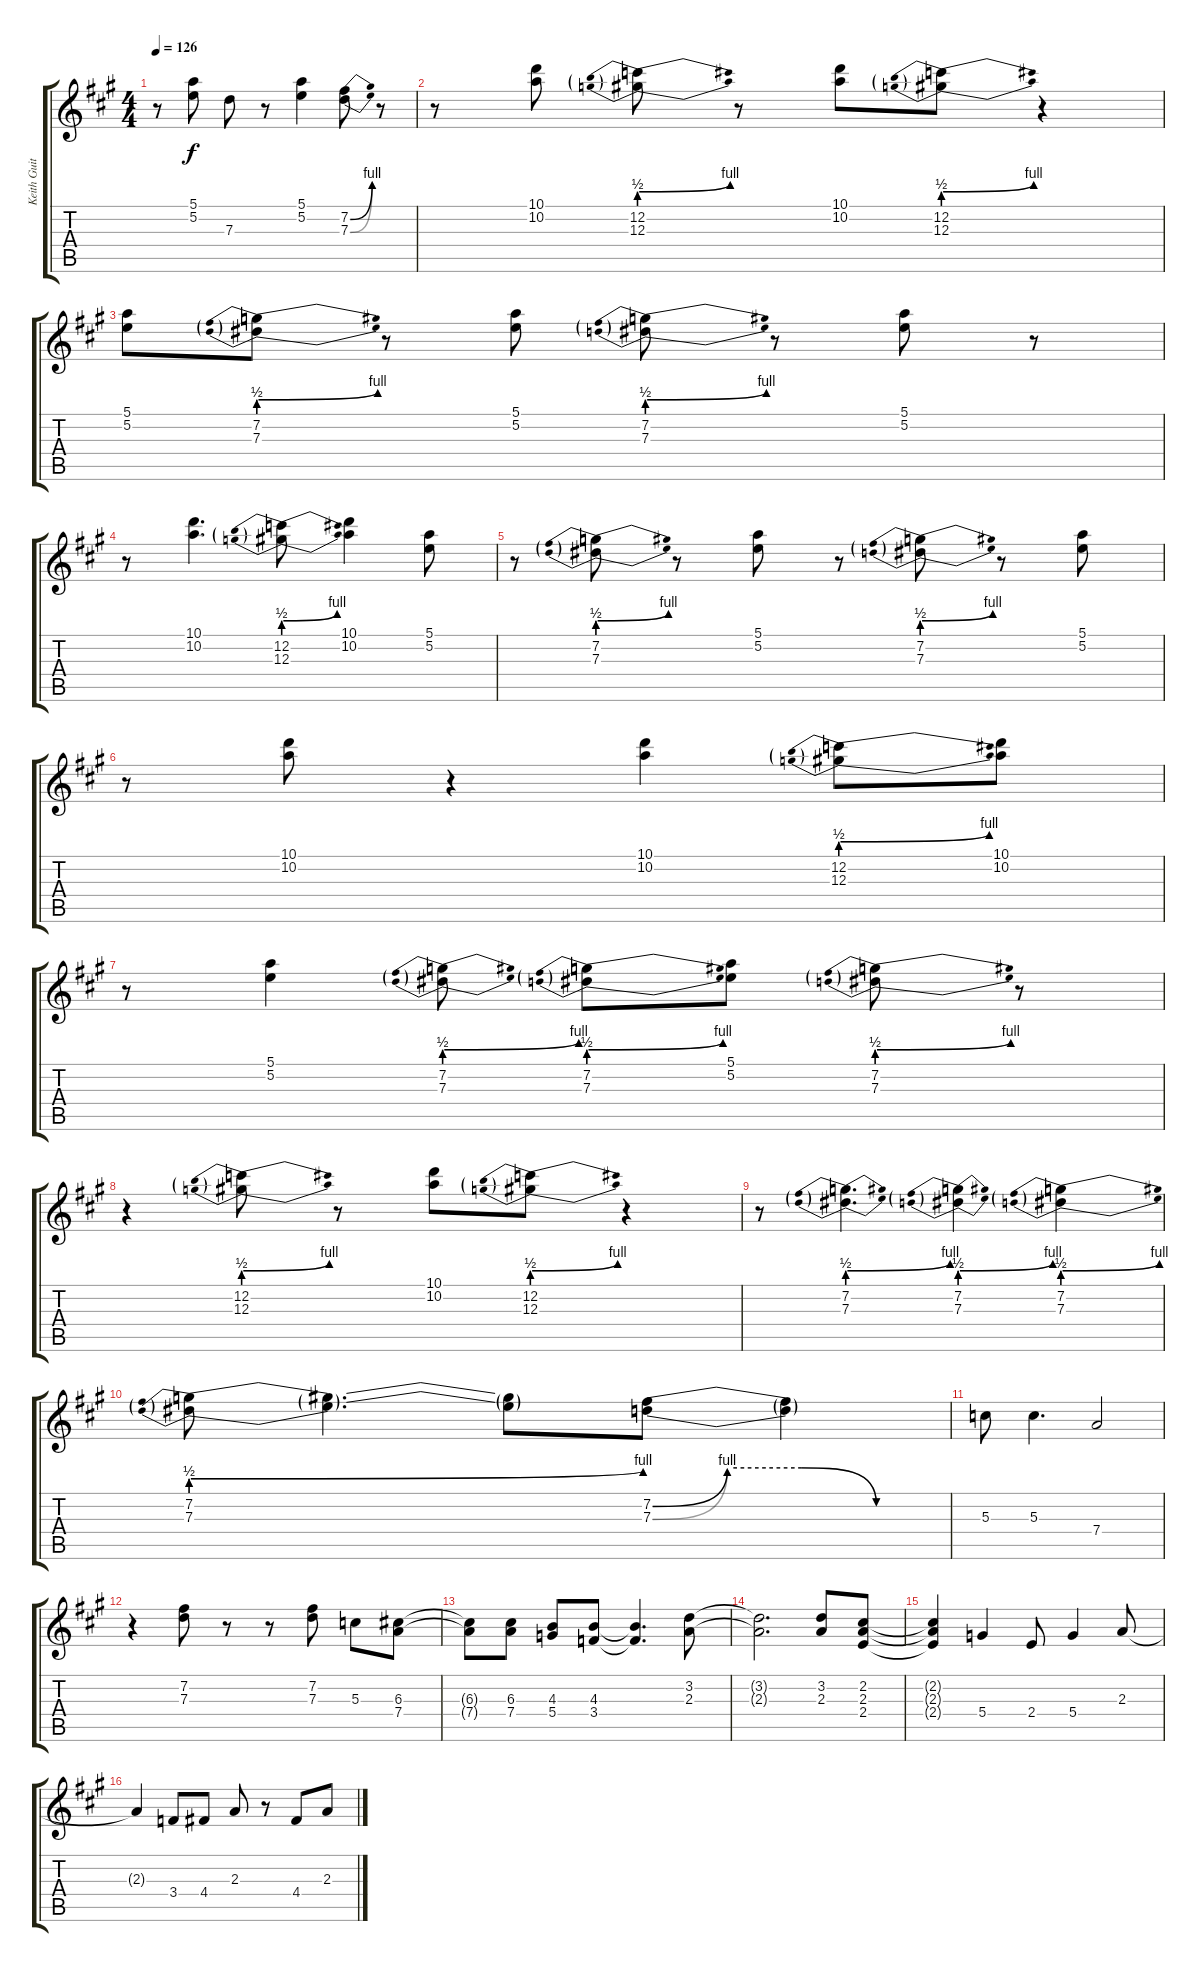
\track ("Keith Guitar" "Keith Guit") {instrument overdrivenguitar}
\staff {score tabs}
\tuning (E4 B3 G3 D3 A2 E2) {hide}
\ts (4 4)
\tempo 126
\clef g2
\ks a
r.8{dy f} (5.1 5.2).8 7.3.8 r.8 (5.1 5.2).4 (7.2{be (bend 0 0 60 4)} 7.3{be (bend 0 0 60 4)}).8 r.8 |
r.8 (10.1 10.2).8 (12.2{be (prebendbend 0 2 60 4)} 12.3{be (prebendbend 0 2 60 4)}).8 r.8 (10.1 10.2).8 (12.2{be (prebendbend 0 2 60 4)} 12.3{be (prebendbend 0 2 60 4)}).8 r.4 |
(5.1 5.2).8 (7.2{be (prebendbend 0 2 60 4)} 7.3{be (prebendbend 0 2 60 4)}).8 r.8 (5.1 5.2).8 (7.2{be (prebendbend 0 2 60 4)} 7.3{be (prebendbend 0 2 60 4)}).8 r.8 (5.1 5.2).8 r.8 |
r.8 (10.1 10.2).4{d} (12.2{be (prebendbend 0 2 60 4)} 12.3{be (prebendbend 0 2 60 4)}).8 (10.1 10.2).4 (5.1 5.2).8 |
r.8 (7.2{be (prebendbend 0 2 60 4)} 7.3{be (prebendbend 0 2 60 4)}).8 r.8 (5.1 5.2).8 r.8 (7.2{be (prebendbend 0 2 60 4)} 7.3{be (prebendbend 0 2 60 4)}).8 r.8 (5.1 5.2).8 |
r.8 (10.1 10.2).8 r.4 (10.1 10.2).4 (12.2{be (prebendbend 0 2 60 4)} 12.3{be (prebendbend 0 2 60 4)}).8 (10.1 10.2).8 |
r.8 (5.1 5.2).4 (7.2{be (prebendbend 0 2 60 4)} 7.3{be (prebendbend 0 2 60 4)}).8 (7.2{be (prebendbend 0 2 60 4)} 7.3{be (prebendbend 0 2 60 4)}).8 (5.1 5.2).8 (7.2{be (prebendbend 0 2 60 4)} 7.3{be (prebendbend 0 2 60 4)}).8 r.8 |
r.4 (12.2{be (prebendbend 0 2 60 4)} 12.3{be (prebendbend 0 2 60 4)}).8 r.8 (10.1 10.2).8 (12.2{be (prebendbend 0 2 60 4)} 12.3{be (prebendbend 0 2 60 4)}).8 r.4 |
r.8 (7.2{be (prebendbend 0 2 60 4)} 7.3{be (prebendbend 0 2 60 4)}).4{d} (7.2{be (prebendbend 0 2 60 4)} 7.3{be (prebendbend 0 2 60 4)}).4 (7.2{be (prebendbend 0 2 60 4)} 7.3{be (prebendbend 0 2 60 4)}).4 |
(7.2{be (prebendbend 0 2 60 4)} 7.3{be (prebendbend 0 2 60 4)}).8 (7.2{t} 7.3{t}).4{d} (7.2{t} 7.3{t}).8 (7.2{be (custom 0 0 15 4 30 4 45 0 60 0)} 7.3{be (custom 0 0 15 4 30 4 45 0 60 0)}).8 (7.2{t} 7.3{t}).4 |
5.3.8 5.3.4{d} 7.4.2 |
r.4 (7.2 7.3).8 r.8 r.8 (7.2 7.3).8 5.3.8 (6.3 7.4).8 |
(6.3{t} 7.4{t}).8 (6.3 7.4).8 (4.3 5.4).8 (4.3 3.4).8 (4.3{t} 3.4{t}).4{d} (3.2 2.3).8 |
(3.2{t} 2.3{t}).2{d} (3.2 2.3).8 (2.2 2.3 2.4).8 |
(2.2{t} 2.3{t} 2.4{t}).4 5.4.4 2.4.8 5.4.4 2.3.8 |
2.3{t}.4 3.4.8 4.4.8 2.3.8 r.8 4.4.8 2.3.8
